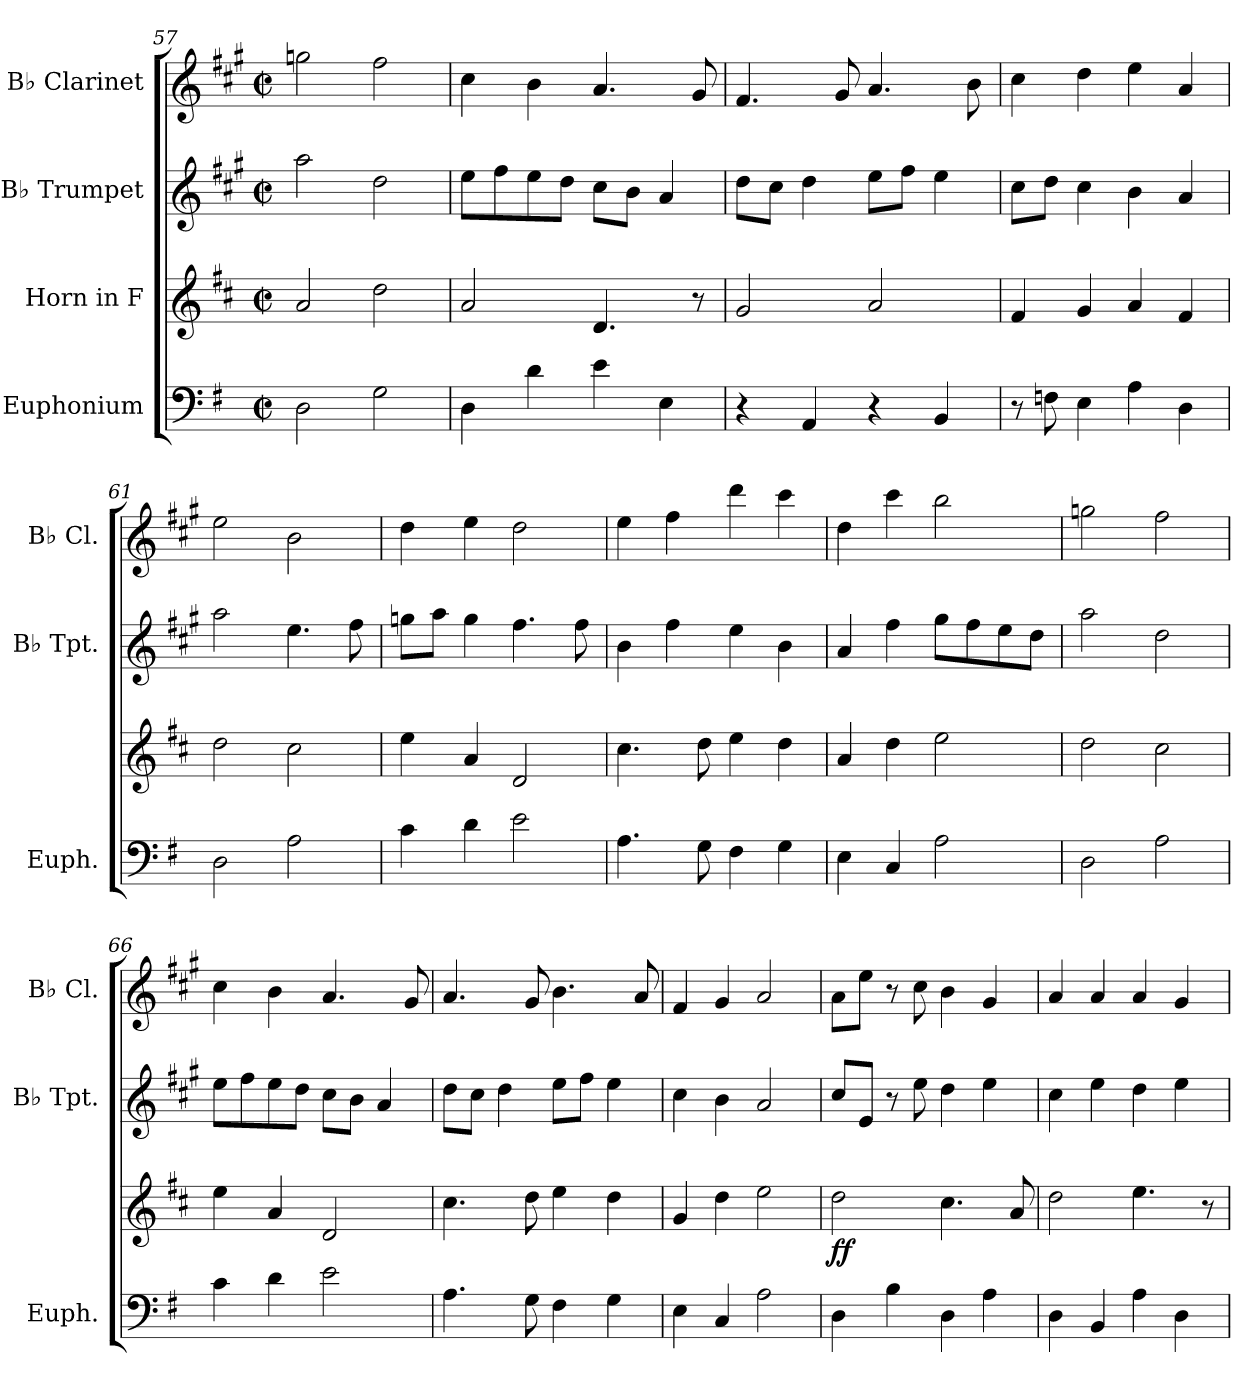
**kern	**kern	**dynam	**kern	**kern
*part4	*part3	*part3	*part2	*part1
*staff4	*staff3	*staff3	*staff2	*staff1
*I"Euphonium	*I"Horn in F	*	*I"B♭ Trumpet	*I"B♭ Clarinet
*I'Euph.	*	*	*I'B♭ Tpt.	*I'B♭ Cl.
*clefF4	*clefG2	*	*clefG2	*clefG2
*	*ITrd4c7	*	*ITrd1c2	*ITrd1c2
*k[f#]	*k[f#]	*	*k[f#]	*k[f#]
*M2/2	*M2/2	*	*M2/2	*M2/2
*met(c|)	*met(c|)	*	*met(c|)	*met(c|)
=57	=57	=57	=57	=57
2D\	2d/	.	2gg\	2ffn\
2G\	2g\	.	2cc\	2ee\
=58	=58	=58	=58	=58
4D\	2d/	.	8dd\L	4b\
.	.	.	8ee\	.
4d\	.	.	8dd\	4a\
.	.	.	8cc\J	.
4e\	4.G/	.	8b\L	4.g/
.	.	.	8a\J	.
4E\	.	.	4g/	.
.	8r	.	.	8f#/
=59	=59	=59	=59	=59
4r	2c/	.	8cc\L	4.e/
.	.	.	8b\J	.
4AA/	.	.	4cc\	.
.	.	.	.	8f#/
4r	2d/	.	8dd\L	4.g/
.	.	.	8ee\J	.
4BB/	.	.	4dd\	.
.	.	.	.	8a\
!!LO:LB:g=z
=60	=60	=60	=60	=60
8r	4B/	.	8b\L	4b\
8Fn\	.	.	8cc\J	.
4E\	4c/	.	4b\	4cc\
4A\	4d/	.	4a\	4dd\
4D\	4B/	.	4g/	4g/
=61	=61	=61	=61	=61
2D\	2g\	.	2gg\	2dd\
2A\	2f#\	.	4.dd\	2a\
.	.	.	8ee\	.
=62	=62	=62	=62	=62
4c\	4a\	.	8ffn\L	4cc\
.	.	.	8gg\J	.
4d\	4d/	.	4ff\	4dd\
2e\	2G/	.	4.ee\	2cc\
.	.	.	8ee\	.
=63	=63	=63	=63	=63
4.A\	4.f#\	.	4a\	4dd\
.	.	.	4ee\	4ee\
8G\	8g\	.	.	.
4F#\	4a\	.	4dd\	4ccc\
4G\	4g\	.	4a\	4bb\
=64	=64	=64	=64	=64
4E\	4d/	.	4g/	4cc\
4C/	4g\	.	4ee\	4bb\
2A\	2a\	.	8ff#\L	2aa\
.	.	.	8ee\	.
.	.	.	8dd\	.
.	.	.	8cc\J	.
=65	=65	=65	=65	=65
2D\	2g\	.	2gg\	2ffn\
2A\	2f#\	.	2cc\	2ee\
=66	=66	=66	=66	=66
4c\	4a\	.	8dd\L	4b\
.	.	.	8ee\	.
4d\	4d/	.	8dd\	4a\
.	.	.	8cc\J	.
2e\	2G/	.	8b\L	4.g/
.	.	.	8a\J	.
.	.	.	4g/	.
.	.	.	.	8f#/
!!LO:PB:g=z
=67	=67	=67	=67	=67
4.A\	4.f#\	.	8cc\L	4.g/
.	.	.	8b\J	.
.	.	.	4cc\	.
8G\	8g\	.	.	8f#/
4F#\	4a\	.	8dd\L	4.a\
.	.	.	8ee\J	.
4G\	4g\	.	4dd\	.
.	.	.	.	8g/
=68	=68	=68	=68	=68
4E\	4c/	.	4b\	4e/
4C/	4g\	.	4a\	4f#/
2A\	2a\	.	2g/	2g/
=69	=69	=69	=69	=69
!	!	!LO:DY:b	!	!
4D\	2g\	ff	8b/L	8g\L
.	.	.	8d/J	8dd\J
4B\	.	.	8r	8r
.	.	.	8dd\	8b\
4D\	4.f#\	.	4cc\	4a\
4A\	.	.	4dd\	4f#/
.	8d/	.	.	.
=70	=70	=70	=70	=70
4D\	2g\	.	4b\	4g/
4BB/	.	.	4dd\	4g/
4A\	4.a\	.	4cc\	4g/
4D\	.	.	4dd\	4f#/
.	8r	.	.	.
=	=	=	=	=
*-	*-	*-	*-	*-
